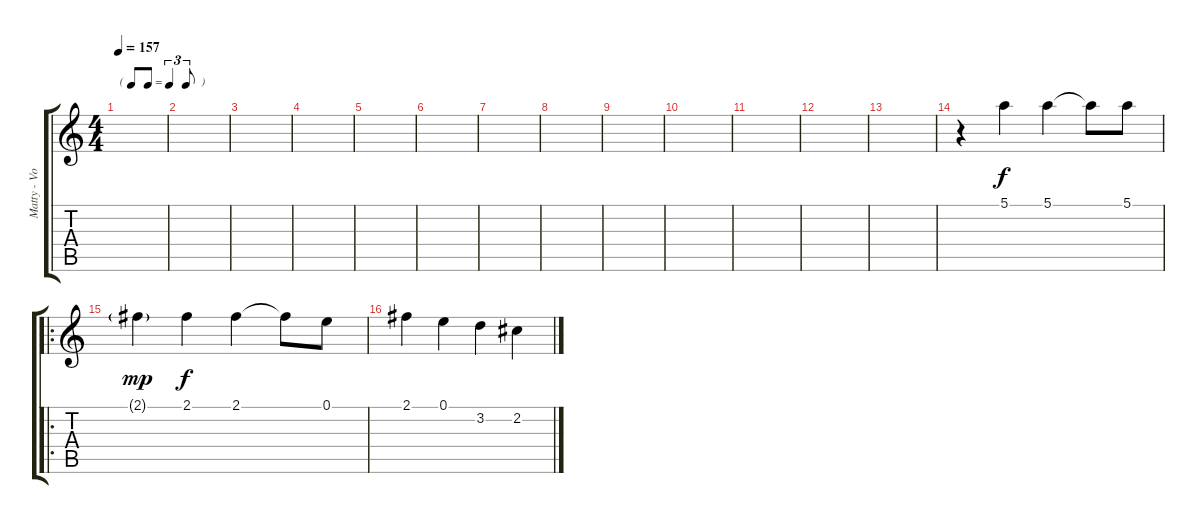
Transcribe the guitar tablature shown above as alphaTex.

\track ("Matty - Vocals" "Matty - Vo") {instrument distortionguitar}
\staff {score tabs}
\tuning (E4 B3 G3 D3 A2 E2) {hide}
\ts (4 4)
\tf triplet8th
\tempo 157
\clef g2
\ks c
|
|
|
|
|
|
|
|
|
|
|
|
|
r.4 5.1.4 5.1.4 5.1{t}.8 5.1.8 |
\ro
2.1{g}.4{dy mp} 2.1.4{dy f} 2.1.4 2.1{t}.8 0.1.8 |
2.1.4 0.1.4 3.2.4 2.2.4
